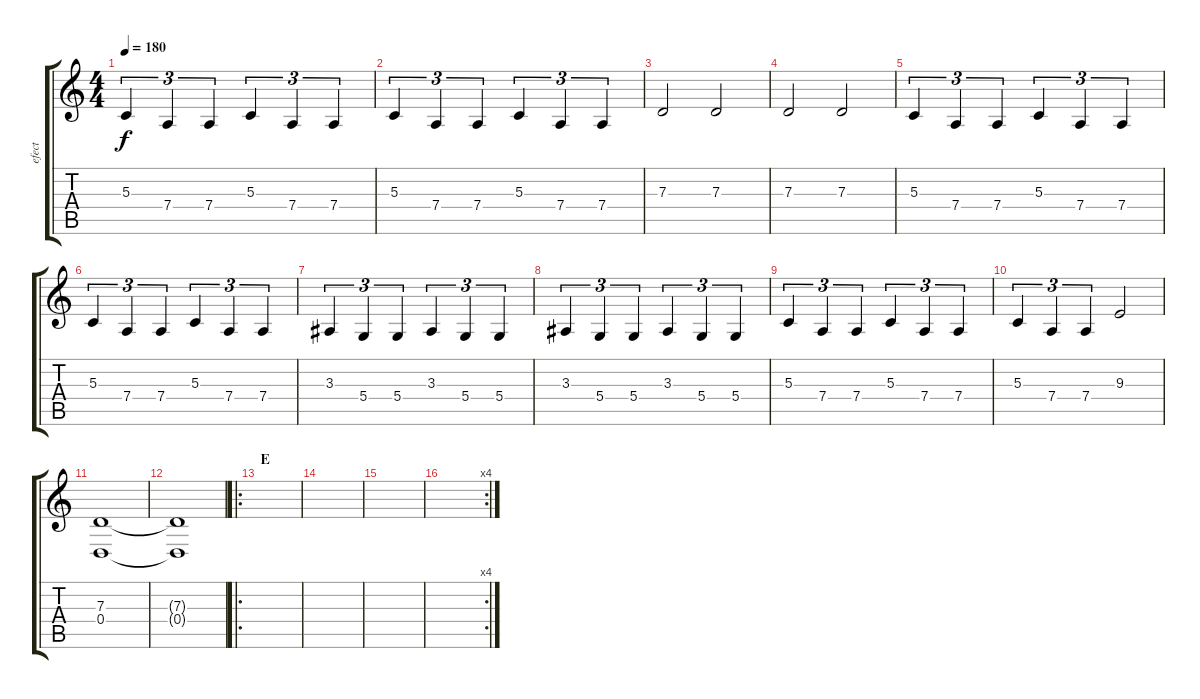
\track ("efect" "efect") {instrument churchorgan}
\staff {score tabs}
\tuning (E4 B3 G3 D3 A2 E2) {hide}
\ts (4 4)
\tempo 180
\clef g2
\ks c
5.3.4{tu (3 2) dy f} 7.4.4{tu (3 2)} 7.4.4{tu (3 2)} 5.3.4{tu (3 2)} 7.4.4{tu (3 2)} 7.4.4{tu (3 2)} |
5.3.4{tu (3 2)} 7.4.4{tu (3 2)} 7.4.4{tu (3 2)} 5.3.4{tu (3 2)} 7.4.4{tu (3 2)} 7.4.4{tu (3 2)} |
7.3.2 7.3.2 |
7.3.2 7.3.2 |
5.3.4{tu (3 2)} 7.4.4{tu (3 2)} 7.4.4{tu (3 2)} 5.3.4{tu (3 2)} 7.4.4{tu (3 2)} 7.4.4{tu (3 2)} |
5.3.4{tu (3 2)} 7.4.4{tu (3 2)} 7.4.4{tu (3 2)} 5.3.4{tu (3 2)} 7.4.4{tu (3 2)} 7.4.4{tu (3 2)} |
3.3.4{tu (3 2)} 5.4.4{tu (3 2)} 5.4.4{tu (3 2)} 3.3.4{tu (3 2)} 5.4.4{tu (3 2)} 5.4.4{tu (3 2)} |
3.3.4{tu (3 2)} 5.4.4{tu (3 2)} 5.4.4{tu (3 2)} 3.3.4{tu (3 2)} 5.4.4{tu (3 2)} 5.4.4{tu (3 2)} |
5.3.4{tu (3 2)} 7.4.4{tu (3 2)} 7.4.4{tu (3 2)} 5.3.4{tu (3 2)} 7.4.4{tu (3 2)} 7.4.4{tu (3 2)} |
5.3.4{tu (3 2)} 7.4.4{tu (3 2)} 7.4.4{tu (3 2)} 9.3.2 |
(7.3 0.4).1 |
(7.3{t} 0.4{t}).1 |
\ro
\section ("" "E")
|
|
|
\rc 4
